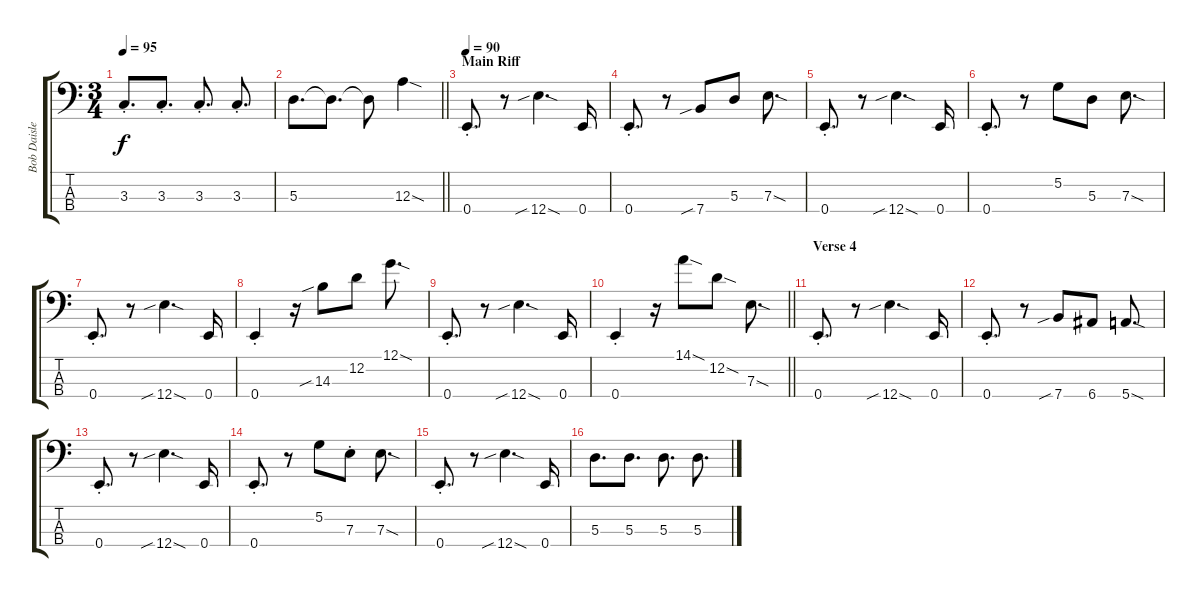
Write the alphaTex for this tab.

\track ("Bob Daisley" "Bob Daisle") {instrument electricbasspick}
\staff {score tabs}
\tuning (G2 D2 A1 E1) {hide}
\ts (3 4)
\tempo 95
\clef f4
\ks c
3.3{st}.8{d dy f} 3.3{st}.8{d} 3.3{st}.8{d} 3.3{st}.8{d} |
\barLineRight lightlight
5.3.8{d} 5.3{t}.8{d} 5.3{t}.8 12.3{sod}.4 |
\section ("" "Main Riff")
\tempo 90
0.4{st}.8{d} r.8 12.4{sib sod}.4{d} 0.4.16 |
0.4{st}.8{d} r.8 7.4{sib}.8 5.3.8 7.3{sod}.8{d} |
0.4{st}.8{d} r.8 12.4{sib sod}.4{d} 0.4.16 |
0.4{st}.8{d} r.8 5.2.8 5.3.8 7.3{sod}.8{d} |
0.4{st}.8{d} r.8 12.4{sib sod}.4{d} 0.4.16 |
0.4{st}.4 r.16 14.3{sib}.8 12.2.8 12.1{sod}.8{d} |
0.4{st}.8{d} r.8 12.4{sib sod}.4{d} 0.4.16 |
\barLineRight lightlight
0.4{st}.4 r.16 14.1{sod}.8 12.2{sod}.8 7.3{sod}.8{d} |
\section ("" "Verse 4")
0.4{st}.8{d} r.8 12.4{sib sod}.4{d} 0.4.16 |
0.4{st}.8{d} r.8 7.4{sib}.8 6.4.8 5.4{sod}.8{d} |
0.4{st}.8{d} r.8 12.4{sib sod}.4{d} 0.4.16 |
0.4{st}.8{d} r.8 5.2.8 7.3{st}.8 7.3{sod}.8{d} |
0.4{st}.8{d} r.8 12.4{sib sod}.4{d} 0.4.16 |
5.3.8{d} 5.3.8{d} 5.3.8{d} 5.3.8{d}
